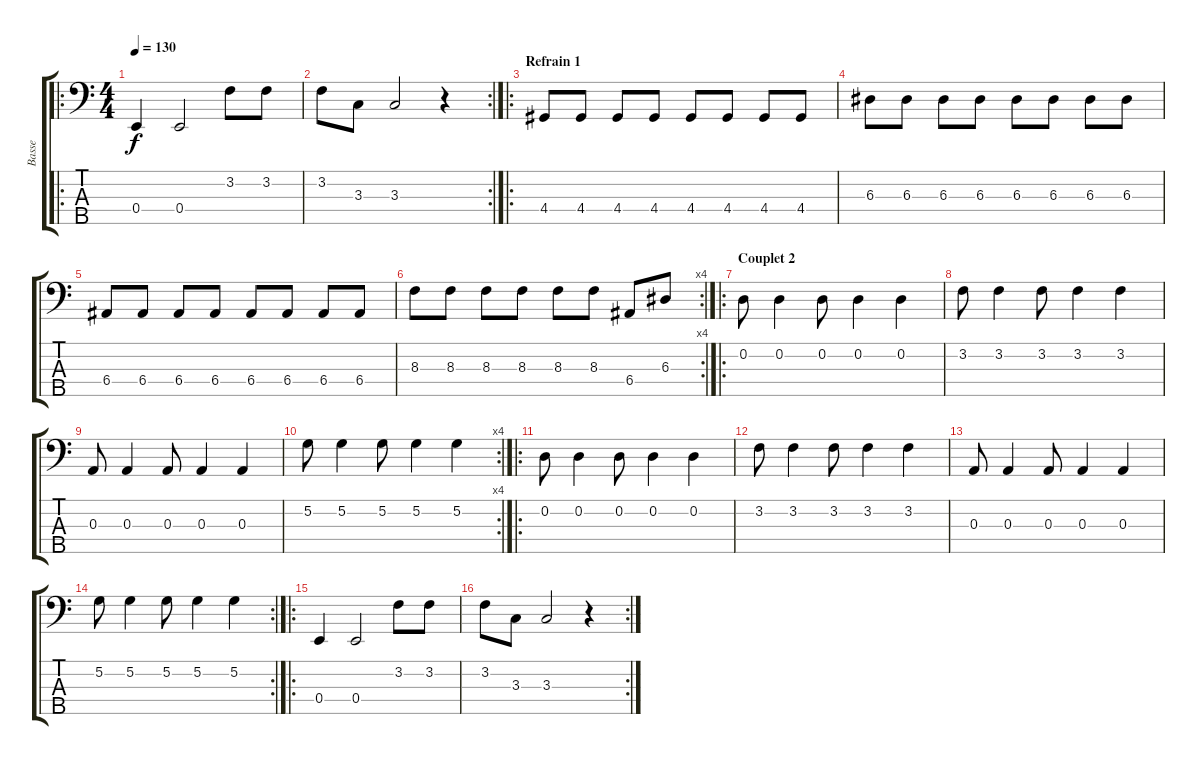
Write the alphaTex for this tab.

\track ("Basse" "Basse") {instrument electricbassfinger}
\staff {score tabs}
\tuning (G2 D2 A1 E1 B0) {hide}
\ro
\ts (4 4)
\tempo 130
\clef f4
\ks c
0.4.4{dy f} 0.4.2 3.2.8 3.2.8 |
\rc 2
3.2.8 3.3.8 3.3.2 r.4 |
\ro
\section ("" "Refrain 1")
4.4.8 4.4.8 4.4.8 4.4.8 4.4.8 4.4.8 4.4.8 4.4.8 |
6.3.8 6.3.8 6.3.8 6.3.8 6.3.8 6.3.8 6.3.8 6.3.8 |
6.4.8 6.4.8 6.4.8 6.4.8 6.4.8 6.4.8 6.4.8 6.4.8 |
\rc 4
8.3.8 8.3.8 8.3.8 8.3.8 8.3.8 8.3.8 6.4.8 6.3.8 |
\ro
\section ("" "Couplet 2")
0.2.8 0.2.4 0.2.8 0.2.4 0.2.4 |
3.2.8 3.2.4 3.2.8 3.2.4 3.2.4 |
0.3.8 0.3.4 0.3.8 0.3.4 0.3.4 |
\rc 4
5.2.8 5.2.4 5.2.8 5.2.4 5.2.4 |
\ro
0.2.8 0.2.4 0.2.8 0.2.4 0.2.4 |
3.2.8 3.2.4 3.2.8 3.2.4 3.2.4 |
0.3.8 0.3.4 0.3.8 0.3.4 0.3.4 |
\rc 2
5.2.8 5.2.4 5.2.8 5.2.4 5.2.4 |
\ro
0.4.4 0.4.2 3.2.8 3.2.8 |
\rc 2
3.2.8 3.3.8 3.3.2 r.4
